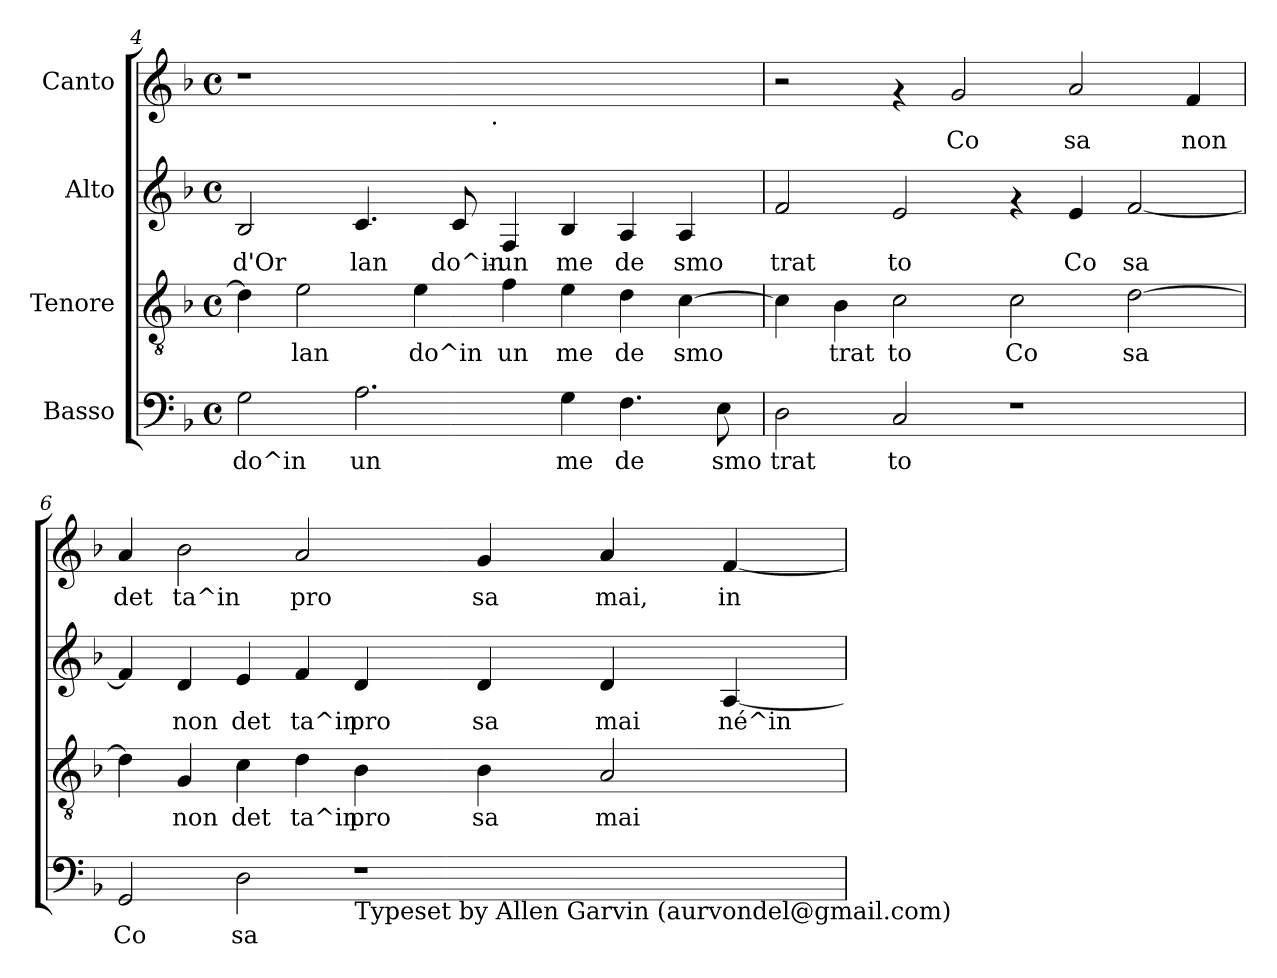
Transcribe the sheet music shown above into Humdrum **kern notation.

**kern	**text	**kern	**text	**kern	**text	**kern	**text
*part4	*part4	*part3	*part3	*part2	*part2	*part1	*part1
*staff4	*staff4	*staff3	*staff3	*staff2	*staff2	*staff1	*staff1
*I"Basso	*	*I"Tenore	*	*I"Alto	*	*I"Canto	*
*clefF4	*	*clefGv2	*	*clefG2	*	*clefG2	*
*k[b-]	*	*k[b-]	*	*k[b-]	*	*k[b-]	*
*F:	*	*F:	*	*F:	*	*F:	*
*M4/4	*	*M4/4	*	*M4/4	*	*M4/4	*
*met(c)	*	*met(c)	*	*met(c)	*	*met(c)	*
=4	=4	=4	=4	=4	=4	=4	=4
!	!LO:LY:b:cj	!	!LO:LY:b:cj	!	!LO:LY:b:cj	!	!
*	*	*	*	*	*	*^	*
2G\	do^in	4d\]	.	2B-/	d'Or	1r	2ryy	.
!	!	!	!LO:LY:b:cj	!	!	!	!	!
.	.	2e\	lan	.	.	.	.	.
!	!LO:LY:b:cj	!	!	!	!LO:LY:b:cj	!	!	!
2.A\	un	.	.	4.c/	lan	.	4ryy	.
!	!	!	!LO:LY:b:cj	!	!	!	!	!
.	.	4e\	do^in	.	.	.	8...ryy	.
!	!	!	!	!	!LO:LY:b:cj	!	!	!
.	.	.	.	8c/	do^in-	.	.	.
!	!	!	!	!	!	!	!LO:TX:b:t=.	!
.	.	.	.	.	.	.	1ryy	.
!	!	!	!LO:LY:b:cj	!	!LO:LY:b:cj	!	!	!
.	.	4f\	un	4F/	-un	1ryy	.	.
!	!LO:LY:b:cj	!	!LO:LY:b:cj	!	!LO:LY:b:cj	!	!	!
4G\	me	4e\	me	4B-/	me	.	.	.
!	!LO:LY:b:cj	!	!LO:LY:b:cj	!	!LO:LY:b:cj	!	!	!
4.F\	de	4d\	de	4A/	de	.	.	.
!	!	!	!LO:LY:b:cj	!	!LO:LY:b:cj	!	!	!
.	.	[>4c\	smo	4A/	smo	.	.	.
!	!LO:LY:b:cj	!	!	!	!	!	!	!
8E\	smo	.	.	.	.	.	.	.
.	.	.	.	.	.	.	64ryy	.
=5	=5	=5	=5	=5	=5	=5	=5	=5
!	!LO:LY:b:cj	!	!LO:LY:b:cj	!	!LO:LY:b:cj	!	!	!
*	*	*	*	*	*	*v	*v	*
2D\	trat	4c\]	.	2f/	trat	2r	.
!	!	!	!LO:LY:b:cj	!	!	!	!
.	.	4B-\	trat	.	.	.	.
!	!LO:LY:b:cj	!	!LO:LY:b:cj	!	!LO:LY:b:cj	!	!
2C/	to	2c\	to	2e/	to	4rf	.
!	!	!	!	!	!	!	!LO:LY:b:cj
.	.	.	.	.	.	2g/	Co
!	!	!	!LO:LY:b:cj	!	!	!	!
1r	.	2c\	Co	4rf	.	.	.
!	!	!	!	!	!LO:LY:b:cj	!	!LO:LY:b:cj
.	.	.	.	4e/	Co	2a/	sa
!	!	!	!LO:LY:b:cj	!	!LO:LY:b:cj	!	!
.	.	[<2d\	sa	[<2f/	sa	.	.
!	!	!	!	!	!	!	!LO:LY:b:cj
.	.	.	.	.	.	4f/	non
!!LO:PB:g=z
=6	=6	=6	=6	=6	=6	=6	=6
!	!LO:LY:b:cj	!	!LO:LY:b:cj	!	!LO:LY:b:cj	!	!LO:LY:b:cj
2GG/	Co	4d\]	.	4f/]	.	4a/	det
!	!	!	!LO:LY:b:cj	!	!LO:LY:b:cj	!	!LO:LY:b:cj
.	.	4G/	non	4d/	non	2b-\	ta^in
!	!LO:LY:b:cj	!	!LO:LY:b:cj	!	!LO:LY:b:cj	!	!
2D\	sa	4c\	det	4e/	det	.	.
!	!	!	!LO:LY:b:cj	!	!LO:LY:b:cj	!	!LO:LY:b:cj
.	.	4d\	ta^in	4f/	ta^in	2a/	pro
!LO:TX:b:t=Typeset by Allen Garvin (aurvondel@gmail.com)	!	!	!	!	!	!	!
!	!	!	!LO:LY:b:cj	!	!LO:LY:b:cj	!	!
1r	.	4B-\	pro	4d/	pro	.	.
!	!	!	!LO:LY:b:cj	!	!LO:LY:b:cj	!	!LO:LY:b:cj
.	.	4B-\	sa	4d/	sa	4g/	sa
!	!	!	!LO:LY:b:cj	!	!LO:LY:b:cj	!	!LO:LY:b:cj
.	.	2A/	mai	4d/	mai	4a/	mai,
!	!	!	!	!	!LO:LY:b:cj	!	!LO:LY:b:cj
.	.	.	.	[<4A/	né^in	[<4f/	in
=	=	=	=	=	=	=	=
*-	*-	*-	*-	*-	*-	*-	*-
